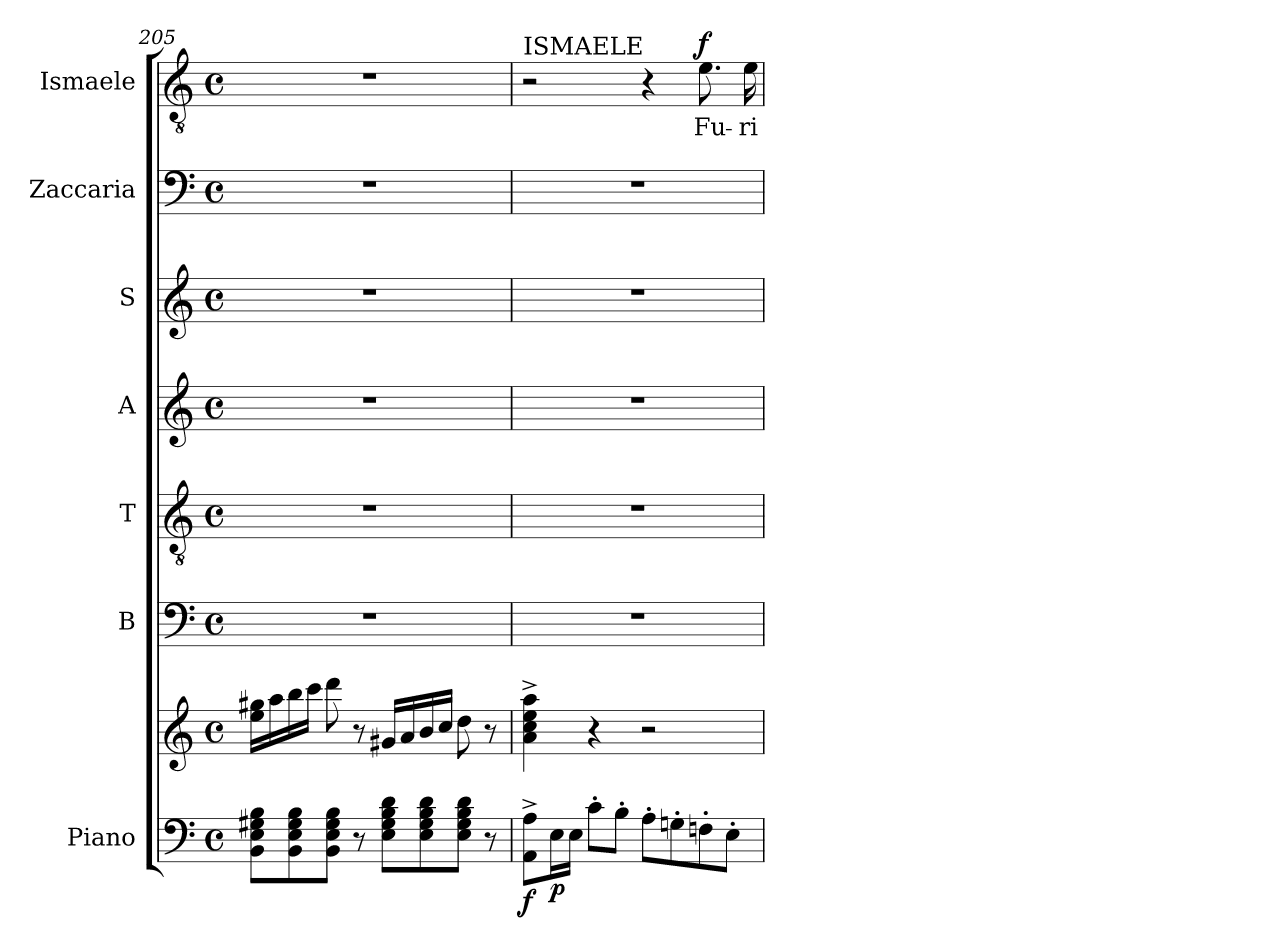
**kern	**kern	**dynam	**kern	**kern	**kern	**kern	**kern	**kern	**text	**dynam
*part7	*part7	*part7	*part6	*part5	*part4	*part3	*part2	*part1	*part1	*part1
*staff8	*staff7	*staff7/8	*staff6	*staff5	*staff4	*staff3	*staff2	*staff1	*staff1	*staff1
*I"Piano	*	*	*I"B	*I"T	*I"A	*I"S	*I"Zaccaria	*I"Ismaele	*	*
*I'Pno	*	*	*I'B	*I'T	*I'A	*I'S	*	*	*	*
*clefF4	*clefG2	*	*clefF4	*clefGv2	*clefG2	*clefG2	*clefF4	*clefGv2	*	*
*k[]	*k[]	*	*k[]	*k[]	*k[]	*k[]	*k[]	*k[]	*	*
*M4/4	*M4/4	*	*M4/4	*M4/4	*M4/4	*M4/4	*M4/4	*M4/4	*	*
*met(c)	*met(c)	*	*met(c)	*met(c)	*met(c)	*met(c)	*met(c)	*met(c)	*	*
=205	=205	=205	=205	=205	=205	=205	=205	=205	=205	=205
8BB\ 8E\ 8G#X\ 8B\L	16ee\ 16gg#X\LL	.	1r	1r	1r	1r	1r	1r	.	.
.	16aa\	.	.	.	.	.	.	.	.	.
8BB\ 8E\ 8G#\ 8B\	16bb\	.	.	.	.	.	.	.	.	.
.	16ccc\JJ	.	.	.	.	.	.	.	.	.
8BB\ 8E\ 8G#\ 8B\J	8ddd\	.	.	.	.	.	.	.	.	.
8r	8r	.	.	.	.	.	.	.	.	.
8E\ 8G#\ 8B\ 8d\L	16g#X/LL	.	.	.	.	.	.	.	.	.
.	16a/	.	.	.	.	.	.	.	.	.
8E\ 8G#\ 8B\ 8d\	16b/	.	.	.	.	.	.	.	.	.
.	16cc/JJ	.	.	.	.	.	.	.	.	.
8E\ 8G#\ 8B\ 8d\J	8dd\	.	.	.	.	.	.	.	.	.
8r	8r	.	.	.	.	.	.	.	.	.
!!LO:LB:g=z
=206	=206	=206	=206	=206	=206	=206	=206	=206	=206	=206
!	!	!	!	!	!	!	!	!LO:TX:a:t=ISMAELE	!	!
!	!	!LO:DY:b=2	!	!	!	!	!	!	!	!
8AA\^ 8A\^L	4a\^ 4cc\^ 4ee\^ 4aa\^	f	1r	1r	1r	1r	1r	2r	.	.
!	!	!LO:DY:b=2	!	!	!	!	!	!	!	!
16E\L	.	p	.	.	.	.	.	.	.	.
16E\JJ	.	.	.	.	.	.	.	.	.	.
8c'\L	4r	.	.	.	.	.	.	.	.	.
8B'\J	.	.	.	.	.	.	.	.	.	.
8A'\L	2r	.	.	.	.	.	.	4r	.	.
8Gn'\	.	.	.	.	.	.	.	.	.	.
!	!	!	!	!	!	!	!	!	!LO:LY:b	!LO:DY:a
8Fn'\	.	.	.	.	.	.	.	8.e\	Fu-	f
8E'\J	.	.	.	.	.	.	.	.	.	.
!	!	!	!	!	!	!	!	!	!LO:LY:b	!
.	.	.	.	.	.	.	.	16e\	-ri-	.
=	=	=	=	=	=	=	=	=	=	=
*-	*-	*-	*-	*-	*-	*-	*-	*-	*-	*-
